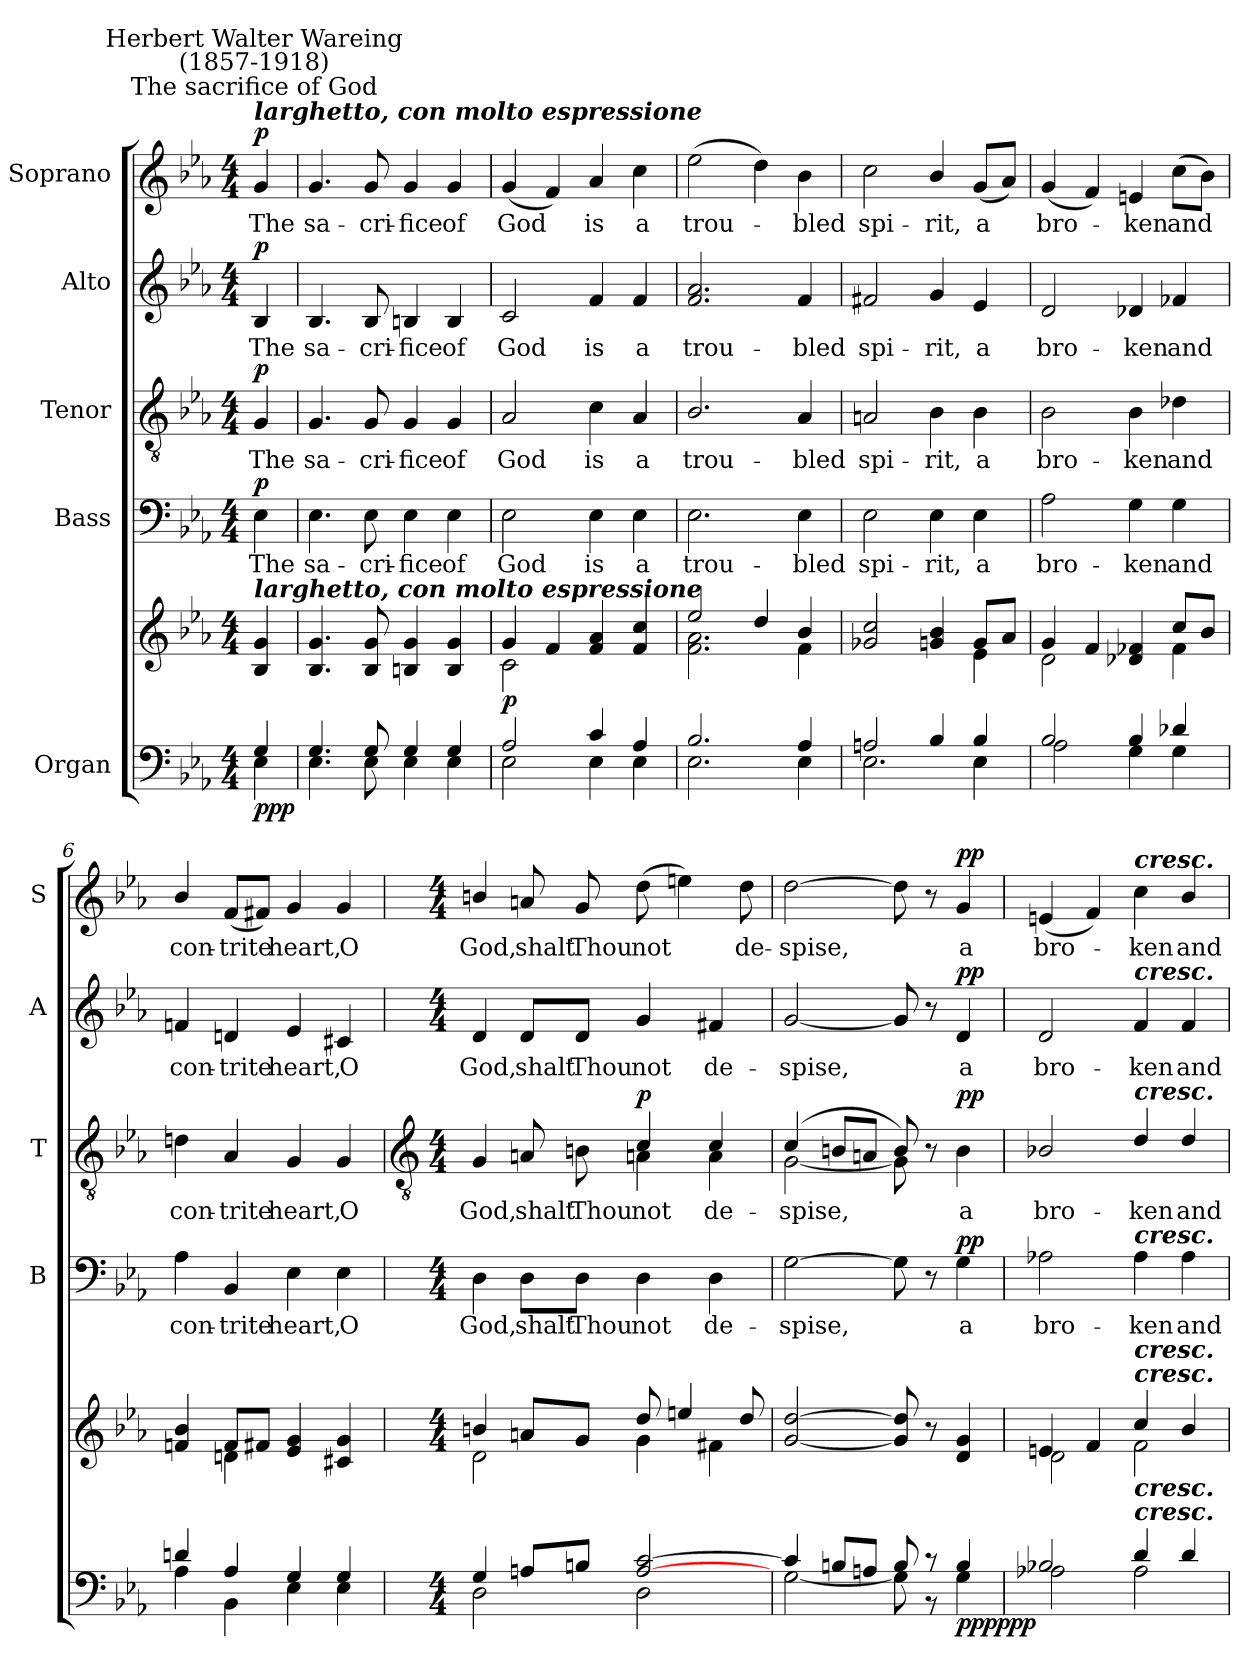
**kern	**kern	**dynam	**kern	**text	**dynam	**kern	**text	**dynam	**kern	**text	**dynam	**kern	**text	**dynam
*part5	*part5	*part5	*part4	*part4	*part4	*part3	*part3	*part3	*part2	*part2	*part2	*part1	*part1	*part1
*staff6	*staff5	*staff5/6	*staff4	*staff4	*staff4	*staff3	*staff3	*staff3	*staff2	*staff2	*staff2	*staff1	*staff1	*staff1
*I"Organ	*	*	*I"Bass	*	*	*I"Tenor	*	*	*I"Alto	*	*	*I"Soprano	*	*
*	*	*	*I'B	*	*	*I'T	*	*	*I'A	*	*	*I'S	*	*
*clefF4	*clefG2	*	*clefF4	*	*	*clefGv2	*	*	*clefG2	*	*	*clefG2	*	*
*k[b-e-a-]	*k[b-e-a-]	*	*k[b-e-a-]	*	*	*k[b-e-a-]	*	*	*k[b-e-a-]	*	*	*k[b-e-a-]	*	*
*E-:	*E-:	*	*E-:	*	*	*E-:	*	*	*E-:	*	*	*E-:	*	*
*M4/4	*M4/4	*	*M4/4	*	*	*M4/4	*	*	*M4/4	*	*	*M4/4	*	*
*MM92	*MM92	*	*MM92	*	*	*MM92	*	*	*MM92	*	*	*MM92	*	*
=	=	=	=	=	=	=	=	=	=	=	=	=	=	=
*^	*^	*	*	*	*	*	*	*	*	*	*	*	*	*
!	!	!	!	!	!	!	!	!	!	!	!	!	!	!LO:TX:a:Bi:t=larghetto, con molto espressione	!	!
!	!	!	!	!	!	!	!	!	!	!	!	!	!	!LO:TX:a:cj:t=The sacrifice of God	!	!
!	!	!	!	!	!	!	!	!	!	!	!	!	!	!LO:TX:a:cj:t=Herbert Walter Wareing\n(1857-1918)	!	!
!	!	!LO:TX:a:Bi:t=larghetto, con molto espressione	!	!	!	!	!	!	!	!	!	!	!	!	!	!
!	!	!	!	!LO:DY:b=2	!	!LO:LY:b	!	!	!LO:LY:b	!	!	!LO:LY:b	!	!	!LO:LY:b	!
!	!	!	!	!LO:DY:n=1:b=2	!	!	!	!	!	!	!	!	!	!	!	!
!	!	!	!	!LO:DY:n=2:b	!	!	!LO:DY:b	!	!	!LO:DY:b	!	!	!LO:DY:b	!	!	!LO:DY:b
4G/	4E-\	4B-/ 4g/	4ryy	p p p	4E-	The	p	4G	The	p	4B-	The	p	4g	The	p
=1	=1	=1	=1	=1	=1	=1	=1	=1	=1	=1	=1	=1	=1	=1	=1	=1
!	!	!	!	!	!	!LO:LY:b	!	!	!LO:LY:b	!	!	!LO:LY:b	!	!	!LO:LY:b	!
4.G/	4.E-\	4.B-/ 4.g/	1ryy	.	4.E-	sa-	.	4.G	sa-	.	4.B-	sa-	.	4.g	sa-	.
!	!	!	!	!	!	!LO:LY:b	!	!	!LO:LY:b	!	!	!LO:LY:b	!	!	!LO:LY:b	!
8G/	8E-\	8B-/ 8g/	.	.	8E-	-cri-	.	8G	-cri-	.	8B-	-cri-	.	8g	-cri-	.
!	!	!	!	!	!	!LO:LY:b	!	!	!LO:LY:b	!	!	!LO:LY:b	!	!	!LO:LY:b	!
4G/	4E-\	4Bn/ 4g/	.	.	4E-	-fice	.	4G	-fice	.	4Bn	-fice	.	4g	-fice	.
!	!	!	!	!	!	!LO:LY:b	!	!	!LO:LY:b	!	!	!LO:LY:b	!	!	!LO:LY:b	!
4G/	4E-\	4B/ 4g/	.	.	4E-	of	.	4G	of	.	4B	of	.	4g	of	.
=2	=2	=2	=2	=2	=2	=2	=2	=2	=2	=2	=2	=2	=2	=2	=2	=2
!	!	!	!	!LO:DY:b	!	!LO:LY:b	!	!	!LO:LY:b	!	!	!LO:LY:b	!	!	!LO:LY:b	!
2A-/	2E-\	4g/	2c\	p	2E-	God	.	2A-	God	.	2c	God	.	(<4g	God	.
.	.	4f/	.	.	.	.	.	.	.	.	.	.	.	4f)	.	.
!	!	!	!	!	!	!LO:LY:b	!	!	!LO:LY:b	!	!	!LO:LY:b	!	!	!LO:LY:b	!
4c/	4E-\	4f/ 4a-/	2ryy	.	4E-	is	.	4c	is	.	4f	is	.	4a-	is	.
!	!	!	!	!	!	!LO:LY:b	!	!	!LO:LY:b	!	!	!LO:LY:b	!	!	!LO:LY:b	!
4A-/	4E-\	4f/ 4cc/	.	.	4E-	a	.	4A-	a	.	4f	a	.	4cc	a	.
=3	=3	=3	=3	=3	=3	=3	=3	=3	=3	=3	=3	=3	=3	=3	=3	=3
!	!	!	!	!	!	!LO:LY:b	!	!	!LO:LY:b	!	!	!LO:LY:b	!	!	!LO:LY:b	!
2.B-/	2.E-\	2ee-/	2.f\ 2.a-\	.	2.E-	trou-	.	2.B-/	trou-	.	2.f 2.a-	trou-	.	(>2ee-	trou-	.
.	.	4dd/	.	.	.	.	.	.	.	.	.	.	.	4dd)	.	.
!	!	!	!	!	!	!LO:LY:b	!	!	!LO:LY:b	!	!	!LO:LY:b	!	!	!LO:LY:b	!
4A-/	4E-\	4b-/	4f\	.	4E-	-bled	.	4A-	-bled	.	4f	-bled	.	4b-	bled	.
=4	=4	=4	=4	=4	=4	=4	=4	=4	=4	=4	=4	=4	=4	=4	=4	=4
!	!	!	!	!	!	!LO:LY:b	!	!	!LO:LY:b	!	!	!LO:LY:b	!	!	!LO:LY:b	!
2An/	2.E-\	2g-X/ 2cc/	2.ryy	.	2E-	spi-	.	2An	spi-	.	2f#X	spi-	.	2cc	spi-	.
!	!	!	!	!	!	!LO:LY:b	!	!	!LO:LY:b	!	!	!LO:LY:b	!	!	!LO:LY:b	!
4B-/	.	4gn/ 4b-/	.	.	4E-	-rit,	.	4B-	-rit,	.	4g	-rit,	.	4b-/	-rit,	.
!	!	!	!	!	!	!LO:LY:b	!	!	!LO:LY:b	!	!	!LO:LY:b	!	!	!LO:LY:b	!
4B-/	4E-\	8g/L	4e-\	.	4E-	a	.	4B-	a	.	4e-	a	.	(<8gL	a	.
.	.	8a-/J	.	.	.	.	.	.	.	.	.	.	.	8a-J)	.	.
=5	=5	=5	=5	=5	=5	=5	=5	=5	=5	=5	=5	=5	=5	=5	=5	=5
!	!	!	!	!	!	!LO:LY:b	!	!	!LO:LY:b	!	!	!LO:LY:b	!	!	!LO:LY:b	!
2B-/	2A-\	4g/	2d\	.	2A-	bro-	.	2B-	bro-	.	2d	bro-	.	(<4g	bro-	.
.	.	4f/	.	.	.	.	.	.	.	.	.	.	.	4f)	.	.
!	!	!	!	!	!	!LO:LY:b	!	!	!LO:LY:b	!	!	!LO:LY:b	!	!	!LO:LY:b	!
4B-/	4G\	4d-X/ 4f-X/	4ryy	.	4G	-ken	.	4B-	-ken	.	4d-X	-ken	.	4en	ken	.
!	!	!	!	!	!	!LO:LY:b	!	!	!LO:LY:b	!	!	!LO:LY:b	!	!	!LO:LY:b	!
4d-X/	4G\	8cc/L	4f-\	.	4G	and	.	4d-X\	and	.	4f-X	and	.	(>8ccL	and	.
.	.	8b-/J	.	.	.	.	.	.	.	.	.	.	.	8b-J)	.	.
=6	=6	=6	=6	=6	=6	=6	=6	=6	=6	=6	=6	=6	=6	=6	=6	=6
!	!	!	!	!	!	!LO:LY:b	!	!	!LO:LY:b	!	!	!LO:LY:b	!	!	!LO:LY:b	!
4dn/	4A-\	4fn/ 4b-/	4ryy	.	4A-	con-	.	4dn\	con-	.	4fn	con-	.	4b-/	con-	.
!	!	!	!	!	!	!LO:LY:b	!	!	!LO:LY:b	!	!	!LO:LY:b	!	!	!LO:LY:b	!
4A-/	4BB-\	8f/L	4dn\	.	4BB-	-trite	.	4A-	-trite	.	4dn	-trite	.	(<8fL	-trite	.
.	.	8f#X/J	.	.	.	.	.	.	.	.	.	.	.	8f#XJ)	.	.
!	!	!	!	!	!	!LO:LY:b	!	!	!LO:LY:b	!	!	!LO:LY:b	!	!	!LO:LY:b	!
4G/	4E-\	4e-/ 4g/	2ryy	.	4E-	heart,	.	4G	heart,	.	4e-	heart,	.	4g	heart,	.
!	!	!	!	!	!	!LO:LY:b	!	!	!LO:LY:b	!	!	!LO:LY:b	!	!	!LO:LY:b	!
4G/	4E-\	4c#X/ 4g/	.	.	4E-	O	.	4G	O	.	4c#X	O	.	4g	O	.
!!LO:LB:g=z
=7	=7	=7	=7	=7	=7	=7	=7	=7	=7	=7	=7	=7	=7	=7	=7	=7
*	*	*	*	*	*	*	*	*clefGv2	*	*	*	*	*	*	*	*
*M4/4	*	*M4/4	*	*	*M4/4	*	*	*M4/4	*	*	*M4/4	*	*	*M4/4	*	*
!	!	!	!	!	!	!LO:LY:b	!	!	!LO:LY:b	!	!	!LO:LY:b	!	!	!LO:LY:b	!
*	*	*	*	*	*	*	*	*^	*	*	*	*	*	*	*	*
4G/	2D\	4bn/	2d\	.	4D	God,	.	4G	2ryy	God,	.	4d	God,	.	4bn/	God,	.
!	!	!	!	!	!	!LO:LY:b	!	!	!	!LO:LY:b	!	!	!LO:LY:b	!	!	!LO:LY:b	!
8An/L	.	8an/L	.	.	8D\L	shalt	.	8An	.	shalt	.	8d/L	shalt	.	8an	shalt	.
!	!	!	!	!	!	!LO:LY:b	!	!	!	!LO:LY:b	!	!	!LO:LY:b	!	!	!LO:LY:b	!
8Bn/J	.	8g/J	.	.	8D\J	Thou	.	8Bn	.	Thou	.	8d/J	Thou	.	8g	Thou	.
!	!	!	!	!	!	!LO:LY:b	!	!	!	!LO:LY:b	!LO:DY:b	!	!LO:LY:b	!	!	!LO:LY:b	!
[2A/ [2c/	2D\	8dd/	4g\	.	4D	not	.	4c/	4An\	not	p	4g	not	.	(>8dd	not	.
.	.	4een/	.	.	.	.	.	.	.	.	.	.	.	.	4een)	.	.
!	!	!	!	!	!	!LO:LY:b	!	!	!	!LO:LY:b	!	!	!LO:LY:b	!	!	!	!
.	.	.	4f#X\	.	4D	de-	.	4c/	4A\	de-	.	4f#X	de-	.	.	.	.
!	!	!	!	!	!	!	!	!	!	!	!	!	!	!	!	!LO:LY:b	!
.	.	8dd/	.	.	.	.	.	.	.	.	.	.	.	.	8dd	de-	.
=8	=8	=8	=8	=8	=8	=8	=8	=8	=8	=8	=8	=8	=8	=8	=8	=8	=8
!	!	!	!	!	!	!LO:LY:b	!	!	!	!LO:LY:b	!	!	!LO:LY:b	!	!	!LO:LY:b	!
4c/]	[2G\	[2g/ [2dd/	2ryy	.	[2G	-spise,	.	(>4c/	[2G\	-spise,	.	[2g	-spise,	.	[2dd	-spise,	.
8Bn/L	.	.	.	.	.	.	.	8BnL	.	.	.	.	.	.	.	.	.
8An/J	.	.	.	.	.	.	.	8AnJ	.	.	.	.	.	.	.	.	.
8B/	8G\]	8g/] 8dd/]	8ryy	.	8G]	.	.	8B/)	8G\]	.	.	8g]	.	.	8dd]	.	.
8r	8r	8r	4.ryy	.	8r	.	.	8r	4.ryy	.	.	8r	.	.	8r	.	.
!	!	!	!	!LO:DY:b=2	!	!LO:LY:b	!	!	!	!LO:LY:b	!	!	!LO:LY:b	!	!	!LO:LY:b	!
!	!	!	!	!LO:DY:n=1:b=2	!	!	!	!	!	!	!	!	!	!	!	!	!
!	!	!	!	!LO:DY:n=2:b	!	!	!LO:DY:b	!	!	!	!LO:DY:b	!	!	!LO:DY:b	!	!	!LO:DY:b
4B/	4G\	4d/ 4g/	.	pp pp pp	4G	a	pp	4B	.	a	pp	4d	a	pp	4g	a	pp
=9	=9	=9	=9	=9	=9	=9	=9	=9	=9	=9	=9	=9	=9	=9	=9	=9	=9
!	!	!	!	!	!	!LO:LY:b	!	!	!	!LO:LY:b	!	!	!LO:LY:b	!	!	!LO:LY:b	!
2B-X/	2A-X\	4en/	2d\	.	2A-X	bro-	.	2B-X	1ryy	bro-	.	2d	bro-	.	(<4en	bro-	.
.	.	4f/	.	.	.	.	.	.	.	.	.	.	.	.	4f)	.	.
!	!	!	!	!	!	!	!	!	!	!	!	!	!	!	!LO:TX:a:Bi:t=cresc.	!	!
!	!	!	!	!	!	!	!	!	!	!	!	!LO:TX:a:Bi:t=cresc.	!	!	!	!	!
!	!	!	!	!	!	!	!	!LO:TX:a:Bi:t=cresc.	!	!	!	!	!	!	!	!	!
!	!	!	!	!	!LO:TX:a:Bi:t=cresc.	!	!	!	!	!	!	!	!	!	!	!	!
!	!	!LO:TX:a:Bi:t=cresc.	!	!	!	!	!	!	!	!	!	!	!	!	!	!	!
!	!	!LO:TX:a:Bi:t=cresc.	!	!	!	!	!	!	!	!	!	!	!	!	!	!	!
!LO:TX:a:Bi:t=cresc.	!	!	!	!	!	!	!	!	!	!	!	!	!	!	!	!	!
!LO:TX:a:Bi:t=cresc.	!	!	!	!	!	!	!	!	!	!	!	!	!	!	!	!	!
!	!	!	!	!	!	!LO:LY:b	!	!	!	!LO:LY:b	!	!	!LO:LY:b	!	!	!LO:LY:b	!
4d/	2A-\	4cc/	2f\	.	4A-	-ken	.	4d	.	-ken	.	4f	-ken	.	4cc	ken	.
!	!	!	!	!	!	!LO:LY:b	!	!	!	!LO:LY:b	!	!	!LO:LY:b	!	!	!LO:LY:b	!
4d/	.	4b-/	.	.	4A-	and	.	4d	.	and	.	4f	and	.	4b-/	and	.
*v	*v	*	*	*	*	*	*	*v	*v	*	*	*	*	*	*	*	*
*	*v	*v	*	*	*	*	*	*	*	*	*	*	*	*	*
=	=	=	=	=	=	=	=	=	=	=	=	=	=	=
*-	*-	*-	*-	*-	*-	*-	*-	*-	*-	*-	*-	*-	*-	*-
